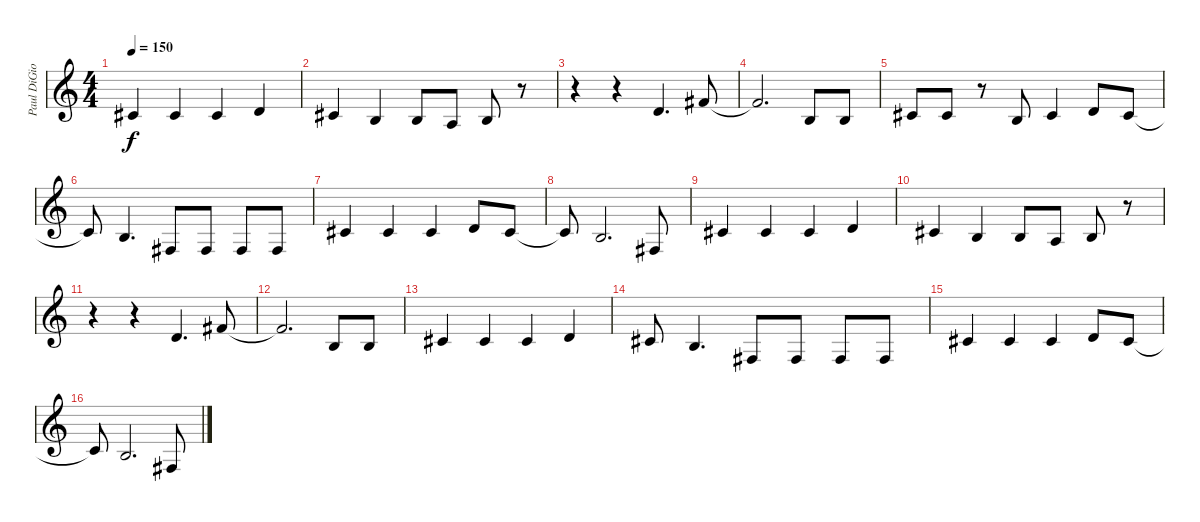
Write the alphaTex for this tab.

\track ("Paul DiGiovanni (Backup Vocals/Harmonies" "Paul DiGio") {instrument clarinet}
\staff {score}
\tuning (E4 B3 G3 D3 A2 E2) {hide}
\ts (4 4)
\tempo 150
\clef g2
\ks c
2.2.4{dy f} 2.2.4 2.2.4 3.2.4 |
2.2.4 0.2.4 0.2.8 2.3.8 0.2.8 r.8 |
r.4 r.4 3.2.4{d} 2.1.8 |
2.1{t}.2{d} 0.2.8 0.2.8 |
2.2.8 2.2.8 r.8 0.2.8 2.2.4 3.2.8 2.2.8 |
2.2{t}.8 0.2.4{d} 4.4.8 4.4.8 4.4.8 4.4.8 |
2.2.4 2.2.4 2.2.4 3.2.8 2.2.8 |
2.2{t}.8 0.2.2{d} 4.4.8 |
2.2.4 2.2.4 2.2.4 3.2.4 |
2.2.4 0.2.4 0.2.8 2.3.8 0.2.8 r.8 |
r.4 r.4 3.2.4{d} 2.1.8 |
2.1{t}.2{d} 0.2.8 0.2.8 |
2.2.4 2.2.4 2.2.4 3.2.4 |
2.2.8 0.2.4{d} 4.4.8 4.4.8 4.4.8 4.4.8 |
2.2.4 2.2.4 2.2.4 3.2.8 2.2.8 |
2.2{t}.8 0.2.2{d} 4.4.8
